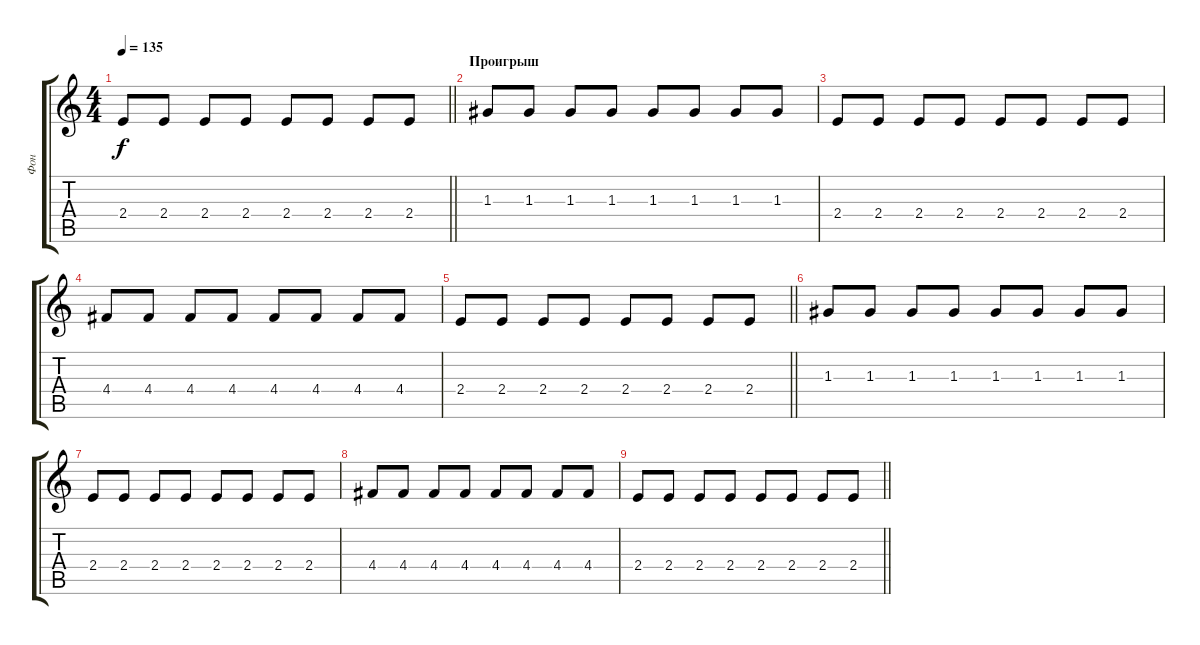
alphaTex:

\track ("Фон" "Фон") {instrument overdrivenguitar}
\staff {score tabs}
\tuning (E4 B3 G3 D3 A2 E2) {hide}
\ts (4 4)
\tempo 135
\clef g2
\barLineRight lightlight
\ks c
2.4.8{dy f} 2.4.8 2.4.8 2.4.8 2.4.8 2.4.8 2.4.8 2.4.8 |
\section ("" "Проигрыш")
1.3.8 1.3.8 1.3.8 1.3.8 1.3.8 1.3.8 1.3.8 1.3.8 |
2.4.8 2.4.8 2.4.8 2.4.8 2.4.8 2.4.8 2.4.8 2.4.8 |
4.4.8 4.4.8 4.4.8 4.4.8 4.4.8 4.4.8 4.4.8 4.4.8 |
\barLineRight lightlight
2.4.8 2.4.8 2.4.8 2.4.8 2.4.8 2.4.8 2.4.8 2.4.8 |
1.3.8 1.3.8 1.3.8 1.3.8 1.3.8 1.3.8 1.3.8 1.3.8 |
2.4.8 2.4.8 2.4.8 2.4.8 2.4.8 2.4.8 2.4.8 2.4.8 |
4.4.8 4.4.8 4.4.8 4.4.8 4.4.8 4.4.8 4.4.8 4.4.8 |
\barLineRight lightlight
2.4.8 2.4.8 2.4.8 2.4.8 2.4.8 2.4.8 2.4.8 2.4.8
